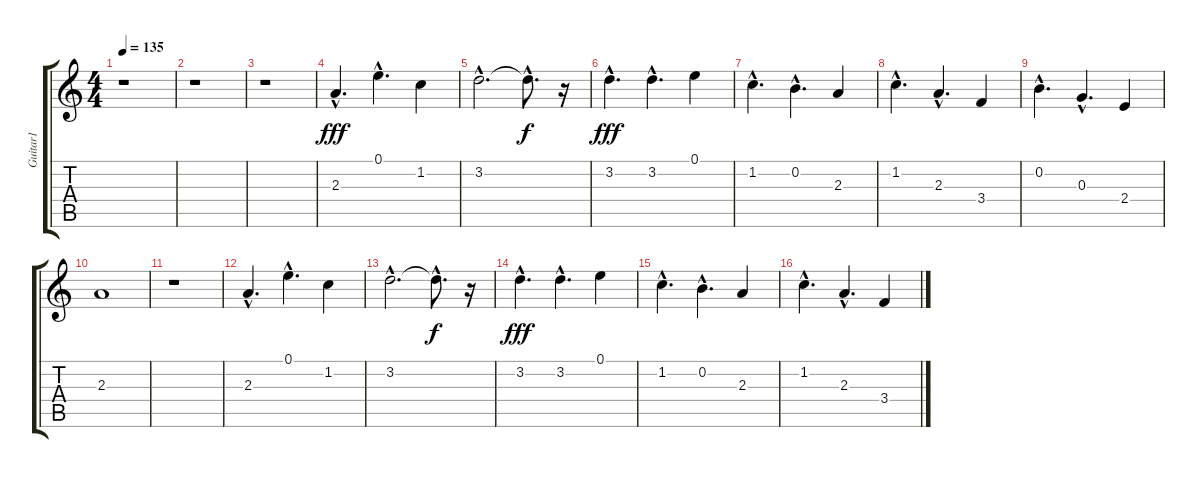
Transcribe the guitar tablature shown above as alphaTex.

\track ("Guitar1" "Guitar1") {instrument overdrivenguitar}
\staff {score tabs}
\tuning (E4 B3 G3 D3 A2 E2) {hide}
\ts (4 4)
\tempo 135
\clef g2
\ks c
r.1{dy ff} |
r.1 |
r.1 |
2.3{hac}.4{d dy fff volume 9 instrument overdrivenguitar} 0.1{hac}.4{d} 1.2.4 |
3.2{hac}.2{d} 3.2{hac t}.8{d dy f} r.16 |
3.2{hac}.4{d dy fff} 3.2{hac}.4{d} 0.1.4 |
1.2{hac}.4{d} 0.2{hac}.4{d} 2.3.4 |
1.2{hac}.4{d} 2.3{hac}.4{d} 3.4.4 |
0.2{hac}.4{d} 0.3{hac}.4{d} 2.4.4 |
2.3.1 |
r.1 |
2.3{hac}.4{d volume 9 instrument overdrivenguitar} 0.1{hac}.4{d} 1.2.4 |
3.2{hac}.2{d} 3.2{hac t}.8{d dy f} r.16 |
3.2{hac}.4{d dy fff} 3.2{hac}.4{d} 0.1.4 |
1.2{hac}.4{d} 0.2{hac}.4{d} 2.3.4 |
1.2{hac}.4{d} 2.3{hac}.4{d} 3.4.4
